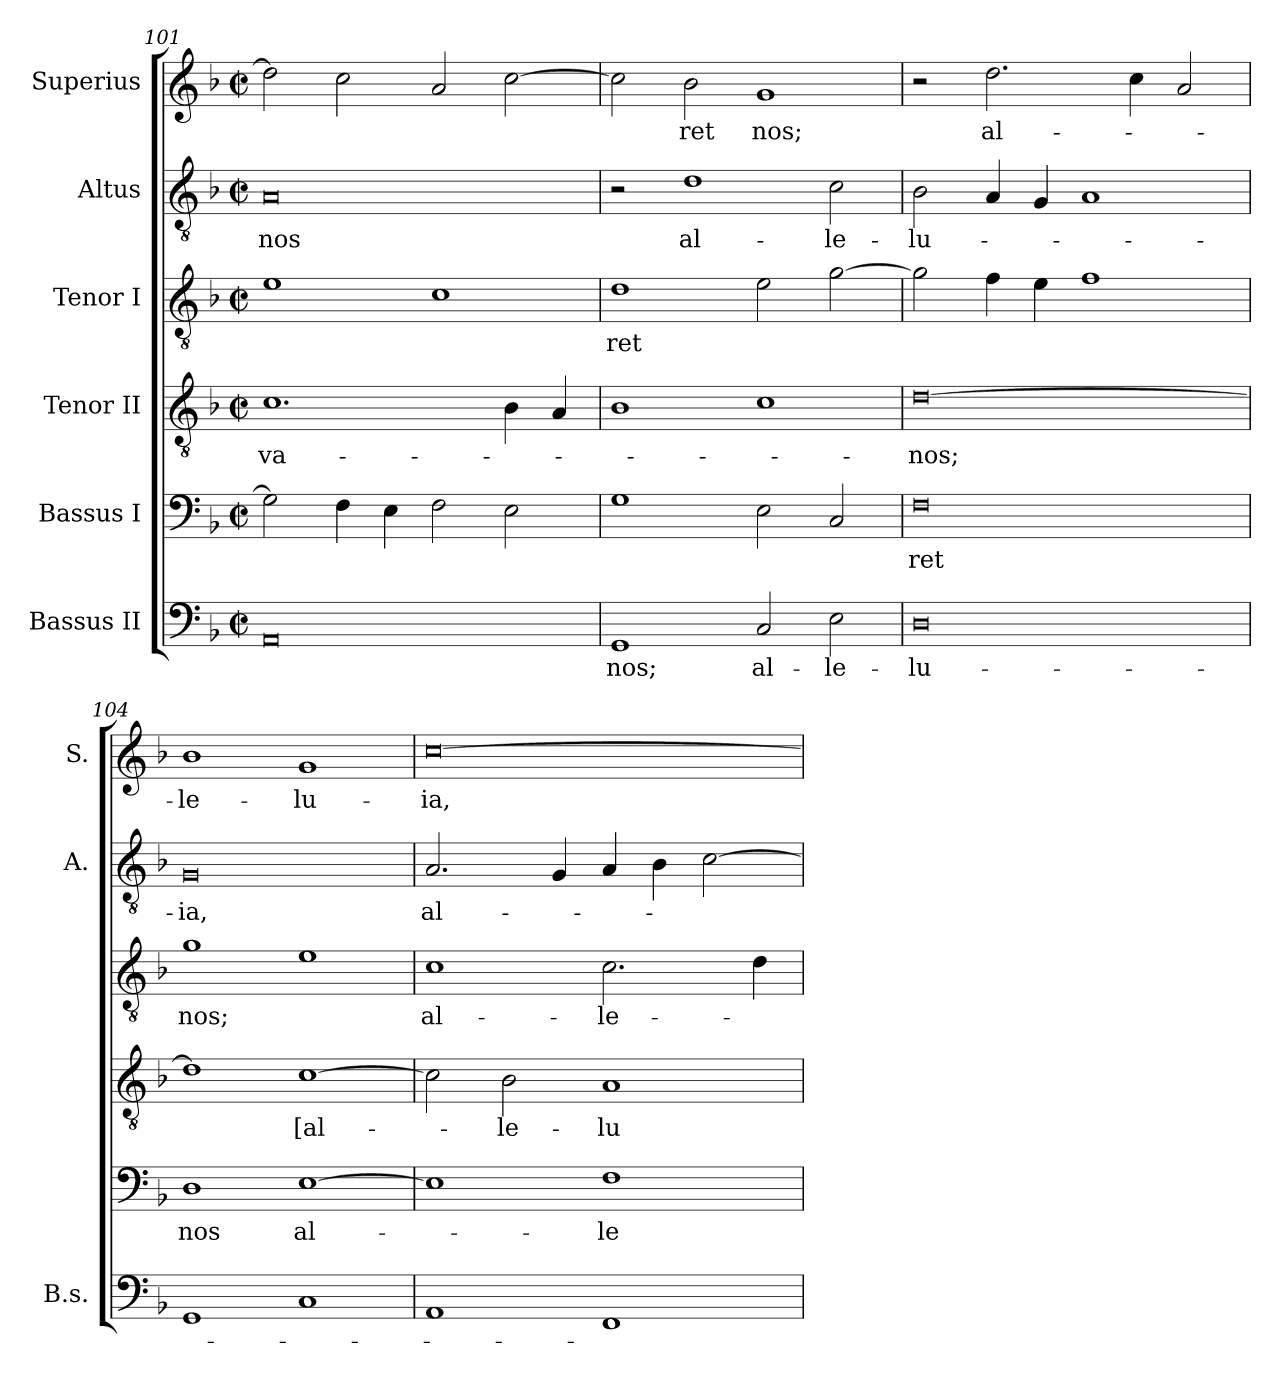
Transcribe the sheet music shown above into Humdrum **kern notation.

**kern	**text	**kern	**text	**kern	**text	**kern	**text	**kern	**text	**kern	**text
*part6	*part6	*part5	*part5	*part4	*part4	*part3	*part3	*part2	*part2	*part1	*part1
*staff6	*staff6	*staff5	*staff5	*staff4	*staff4	*staff3	*staff3	*staff2	*staff2	*staff1	*staff1
*I"Bassus II	*	*I"Bassus I	*	*I"Tenor II	*	*I"Tenor I	*	*I"Altus	*	*I"Superius	*
*I'B.s.	*	*	*	*	*	*	*	*I'A.	*	*I'S.	*
*clefF4	*	*clefF4	*	*clefGv2	*	*clefGv2	*	*clefGv2	*	*clefG2	*
*	*	*	*	*ITrd7c12	*	*ITrd7c12	*	*ITrd7c12	*	*	*
*k[b-]	*	*k[b-]	*	*k[b-]	*	*k[b-]	*	*k[b-]	*	*k[b-]	*
*F:	*	*F:	*	*F:	*	*F:	*	*F:	*	*F:	*
*M2/2	*	*M2/2	*	*M2/2	*	*M2/2	*	*M2/2	*	*M2/2	*
*met(c|)	*	*met(c|)	*	*met(c|)	*	*met(c|)	*	*met(c|)	*	*met(c|)	*
=101	=101	=101	=101	=101	=101	=101	=101	=101	=101	=101	=101
!	!	!	!	!	!LO:LY:b:color=#000000	!	!	!	!	!	!
!	!	!	!	!	!	!	!	!	!LO:LY:b:color=#000000	!	!
0AAi	.	2Gi\]	.	1.Ci	-va-	1Ei	.	0AAi	nos	2ddi\]	.
.	.	4Fi\	.	.	.	.	.	.	.	2cci\	.
.	.	4Ei\	.	.	.	.	.	.	.	.	.
.	.	2Fi\	.	.	.	1Ci	.	.	.	2ai/	.
.	.	2Ei\	.	4BB-i\	.	.	.	.	.	[>2cci\	.
.	.	.	.	4AAi/	.	.	.	.	.	.	.
=102	=102	=102	=102	=102	=102	=102	=102	=102	=102	=102	=102
!	!LO:LY:b:color=#000000	!	!	!	!	!	!	!	!	!	!
!	!	!	!	!	!	!	!LO:LY:b:color=#000000	!	!	!	!
1GGi	nos;	1Gi	.	1BB-i	.	1Di	-ret	2r	.	2cci\]	.
!	!	!	!	!	!	!	!	!	!LO:LY:b:color=#000000	!	!
!	!	!	!	!	!	!	!	!	!	!	!LO:LY:b:color=#000000
.	.	.	.	.	.	.	.	1Di	al-	2b-i\	-ret
!	!LO:LY:b:color=#000000	!	!	!	!	!	!	!	!	!	!
!	!	!	!	!	!	!	!	!	!	!	!LO:LY:b:color=#000000
2Ci/	al-	2Ei\	.	1Ci	.	2Ei\	.	.	.	1gi	nos;
!	!LO:LY:b:color=#000000	!	!	!	!	!	!	!	!	!	!
!	!	!	!	!	!	!	!	!	!LO:LY:b:color=#000000	!	!
2Ei\	-le-	2Ci/	.	.	.	[>2Gi\	.	2Ci\	-le-	.	.
=103	=103	=103	=103	=103	=103	=103	=103	=103	=103	=103	=103
!	!LO:LY:b:color=#000000	!	!	!	!	!	!	!	!	!	!
!	!	!	!LO:LY:b:color=#000000	!	!	!	!	!	!	!	!
!	!	!	!	!	!LO:LY:b:color=#000000	!	!	!	!	!	!
!	!	!	!	!	!	!	!	!	!LO:LY:b:color=#000000	!	!
0Di	-lu-	0Fi	-ret	[>0Di	-nos;	2Gi\]	.	2BB-i\	-lu-	2r	.
!	!	!	!	!	!	!	!	!	!	!	!LO:LY:b:color=#000000
.	.	.	.	.	.	4Fi\	.	4AAi/	.	2.ddi\	al-
.	.	.	.	.	.	4Ei\	.	4GGi/	.	.	.
.	.	.	.	.	.	1Fi	.	1AAi	.	.	.
.	.	.	.	.	.	.	.	.	.	4cci\	.
.	.	.	.	.	.	.	.	.	.	2ai/	.
!!LO:LB:g=z
=104	=104	=104	=104	=104	=104	=104	=104	=104	=104	=104	=104
!	!	!	!LO:LY:b:color=#000000	!	!	!	!	!	!	!	!
!	!	!	!	!	!	!	!LO:LY:b:color=#000000	!	!	!	!
!	!	!	!	!	!	!	!	!	!LO:LY:b:color=#000000	!	!
!	!	!	!	!	!	!	!	!	!	!	!LO:LY:b:color=#000000
1GGi	.	1Di	nos	1Di]	.	1Gi	nos;	0GGi	-ia,	1b-i	-le-
!	!	!	!LO:LY:b:color=#000000	!	!	!	!	!	!	!	!
!	!	!	!	!	!LO:LY:b:color=#000000	!	!	!	!	!	!
!	!	!	!	!	!	!	!	!	!	!	!LO:LY:b:color=#000000
1Ci	.	[>1Ei	al-	[>1Ci	[al-	1Ei	.	.	.	1gi	-lu-
=105	=105	=105	=105	=105	=105	=105	=105	=105	=105	=105	=105
!	!	!	!	!	!	!	!LO:LY:b:color=#000000	!	!	!	!
!	!	!	!	!	!	!	!	!	!LO:LY:b:color=#000000	!	!
!	!	!	!	!	!	!	!	!	!	!	!LO:LY:b:color=#000000
1AAi	.	1Ei]	.	2Ci\]	.	1Ci	al-	2.AAi/	al-	[>0cci	-ia,
!	!	!	!	!	!LO:LY:b:color=#000000	!	!	!	!	!	!
.	.	.	.	2BB-i\	-le-	.	.	.	.	.	.
.	.	.	.	.	.	.	.	4GGi/	.	.	.
!	!	!	!LO:LY:b:color=#000000	!	!	!	!	!	!	!	!
!	!	!	!	!	!LO:LY:b:color=#000000	!	!	!	!	!	!
!	!	!	!	!	!	!	!LO:LY:b:color=#000000	!	!	!	!
1FFi	.	1Fi	-le-	1AAi	-lu-	2.Ci\	-le-	4AAi/	.	.	.
.	.	.	.	.	.	.	.	4BB-i\	.	.	.
.	.	.	.	.	.	.	.	[>2Ci\	.	.	.
.	.	.	.	.	.	4Di\	.	.	.	.	.
=	=	=	=	=	=	=	=	=	=	=	=
*-	*-	*-	*-	*-	*-	*-	*-	*-	*-	*-	*-
